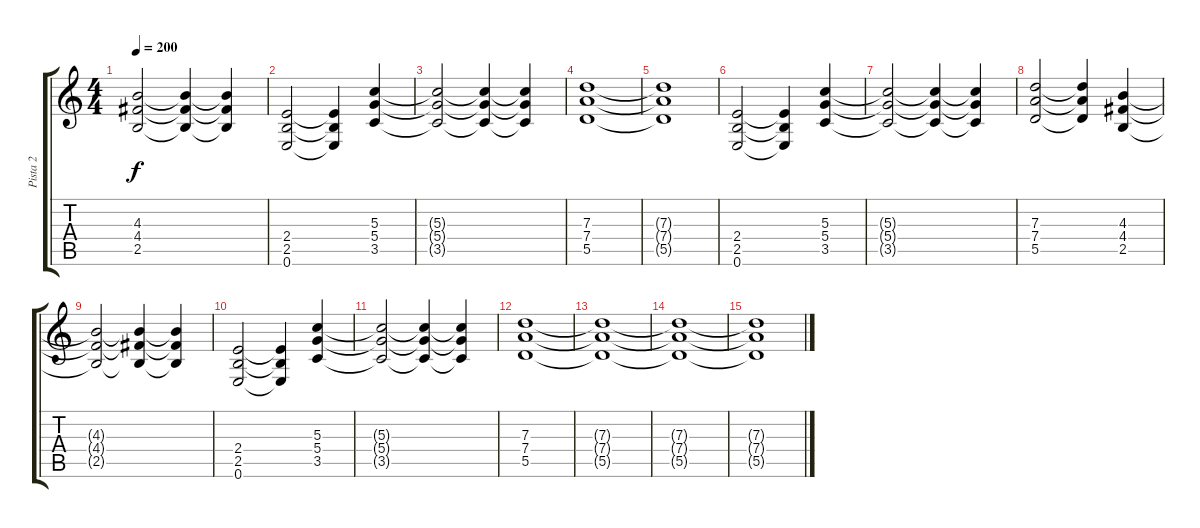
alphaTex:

\track ("Pista 2" "Pista 2") {instrument distortionguitar}
\staff {score tabs}
\tuning (E4 B3 G3 D3 A2 E2) {hide}
\ts (4 4)
\tempo 200
\clef g2
\ks c
(4.3{t} 4.4{t} 2.5{t}).2{dy f} (4.3{t} 4.4{t} 2.5{t}).4 (4.3{t} 4.4{t} 2.5{t}).4 |
(2.4 2.5 0.6).2 (2.4{t} 2.5{t} 0.6{t}).4 (5.3 5.4 3.5).4 |
(5.3{t} 5.4{t} 3.5{t}).2 (5.3{t} 5.4{t} 3.5{t}).4 (5.3{t} 5.4{t} 3.5{t}).4 |
(7.3 7.4 5.5).1 |
(7.3{t} 7.4{t} 5.5{t}).1 |
(2.4 2.5 0.6).2 (2.4{t} 2.5{t} 0.6{t}).4 (5.3 5.4 3.5).4 |
(5.3{t} 5.4{t} 3.5{t}).2 (5.3{t} 5.4{t} 3.5{t}).4 (5.3{t} 5.4{t} 3.5{t}).4 |
(7.3 7.4 5.5).2 (7.3{t} 7.4{t} 5.5{t}).4 (4.3 4.4 2.5).4 |
(4.3{t} 4.4{t} 2.5{t}).2 (4.3{t} 4.4{t} 2.5{t}).4 (4.3{t} 4.4{t} 2.5{t}).4 |
(2.4 2.5 0.6).2 (2.4{t} 2.5{t} 0.6{t}).4 (5.3 5.4 3.5).4 |
(5.3{t} 5.4{t} 3.5{t}).2 (5.3{t} 5.4{t} 3.5{t}).4 (5.3{t} 5.4{t} 3.5{t}).4 |
(7.3 7.4 5.5).1 |
(7.3{t} 7.4{t} 5.5{t}).1 |
(7.3{t} 7.4{t} 5.5{t}).1 |
(7.3{t} 7.4{t} 5.5{t}).1
